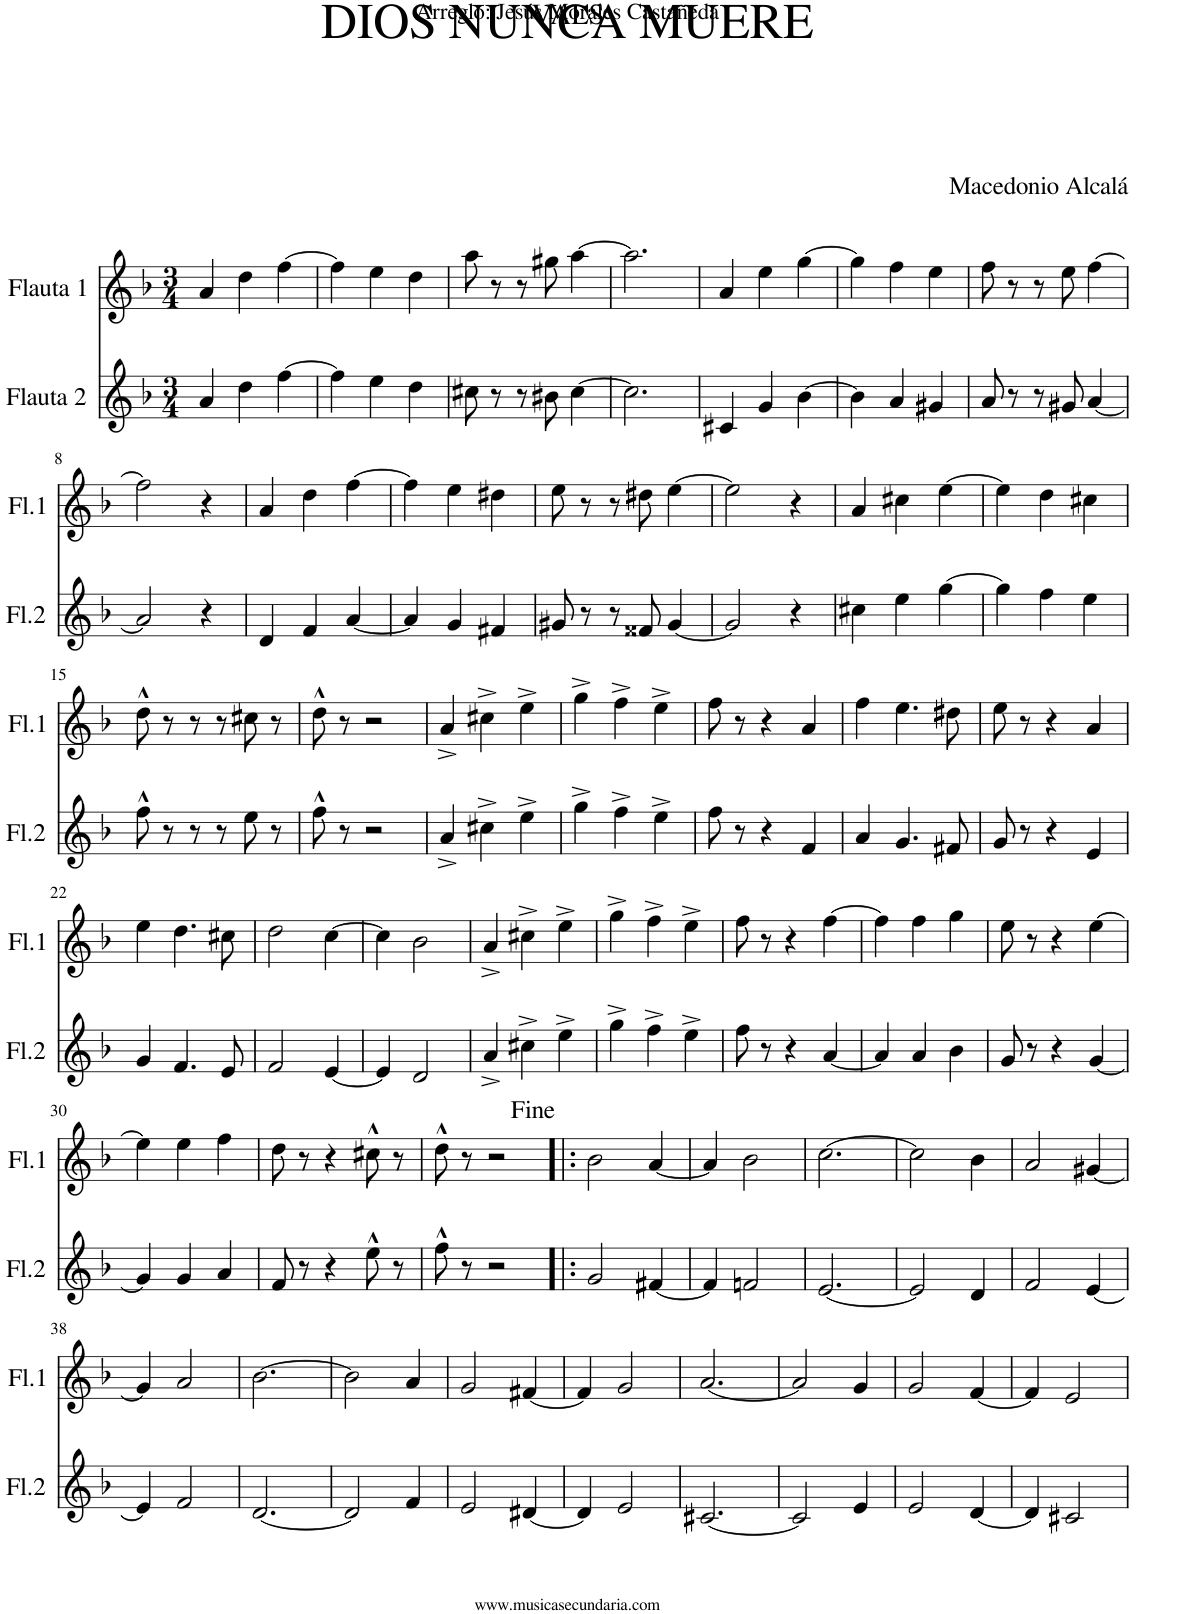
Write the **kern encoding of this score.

**kern	**kern
*part2	*part1
*staff2	*staff1
*I"Flauta 2	*I"Flauta 1
*I'Fl.2	*I'Fl.1
*clefG2	*clefG2
*k[b-]	*k[b-]
*M3/4	*M3/4
=1	=1
4a/	4a/
4dd\	4dd\
[4ff\	[4ff\
=2	=2
4ff\]	4ff\]
4ee\	4ee\
4dd\	4dd\
=3	=3
8cc#X\	8aa\
8r	8r
8r	8r
8b#X\	8gg#X\
[4cc#\	[4aa\
=4	=4
2.cc#\]	2.aa\]
=5	=5
4c#X/	4a/
4g/	4ee\
[4b-\	[4gg\
=6	=6
4b-\]	4gg\]
4a/	4ff\
4g#X/	4ee\
=7	=7
8a/	8ff\
8r	8r
8r	8r
8g#X/	8ee\
[4a/	[4ff\
!!LO:LB:g=z
=8	=8
2a/]	2ff\]
4r	4r
=9	=9
4d/	4a/
4f/	4dd\
[4a/	[4ff\
=10	=10
4a/]	4ff\]
4g/	4ee\
4f#X/	4dd#X\
=11	=11
8g#X/	8ee\
8r	8r
8r	8r
8f##X/	8dd#X\
[4g#/	[4ee\
=12	=12
2g#/]	2ee\]
4r	4r
=13	=13
4cc#X\	4a/
4ee\	4cc#X\
[4gg\	[4ee\
=14	=14
4gg\]	4ee\]
4ff\	4dd\
4ee\	4cc#X\
!!LO:LB:g=z
=15	=15
8ff^^\	8dd^^\
8r	8r
8r	8r
8r	8r
8ee\	8cc#X\
8r	8r
=16	=16
8ff^^\	8dd^^\
8r	8r
2r	2r
=17	=17
4a^/	4a^/
4cc#X^\	4cc#X^\
4ee^\	4ee^\
=18	=18
4gg^\	4gg^\
4ff^\	4ff^\
4ee^\	4ee^\
=19	=19
8ff\	8ff\
8r	8r
4r	4r
4f/	4a/
=20	=20
4a/	4ff\
4.g/	4.ee\
8f#X/	8dd#X\
=21	=21
8g/	8ee\
8r	8r
4r	4r
4e/	4a/
!!LO:LB:g=z
=22	=22
4g/	4ee\
4.f/	4.dd\
8e/	8cc#X\
=23	=23
2f/	2dd\
[4e/	[4cc\
=24	=24
4e/]	4cc\]
2d/	2b-\
=25	=25
4a^/	4a^/
4cc#X^\	4cc#X^\
4ee^\	4ee^\
=26	=26
4gg^\	4gg^\
4ff^\	4ff^\
4ee^\	4ee^\
=27	=27
8ff\	8ff\
8r	8r
4r	4r
[4a/	[4ff\
=28	=28
4a/]	4ff\]
4a/	4ff\
4b-\	4gg\
=29	=29
8g/	8ee\
8r	8r
4r	4r
[4g/	[4ee\
!!LO:LB:g=z
=30	=30
4g/]	4ee\]
4g/	4ee\
4a/	4ff\
=31	=31
8f/	8dd\
8r	8r
4r	4r
8ee^^\	8cc#X^^\
8r	8r
=32	=32
8ff^^\	8dd^^\
8r	8r
2r	2r
=33!|:	=33!|:
2g/	2b-\
[4f#X/	[4a/
=34	=34
4f#/]	4a/]
2fn/	2b-\
=35	=35
[2.e/	[2.cc\
=36	=36
2e/]	2cc\]
4d/	4b-\
=37	=37
2f/	2a/
[4e/	[4g#X/
!!LO:LB:g=z
=38	=38
4e/]	4g#/]
2f/	2a/
=39	=39
[2.d/	[2.b-\
=40	=40
2d/]	2b-\]
4f/	4a/
=41	=41
2e/	2g/
[4d#X/	[4f#X/
=42	=42
4d#/]	4f#/]
2e/	2g/
=43	=43
[2.c#X/	[2.a/
=44	=44
2c#/]	2a/]
4e/	4g/
=45	=45
2e/	2g/
[4d/	[4f/
=46	=46
4d/]	4f/]
2c#X/	2e/
=	=
*-	*-
